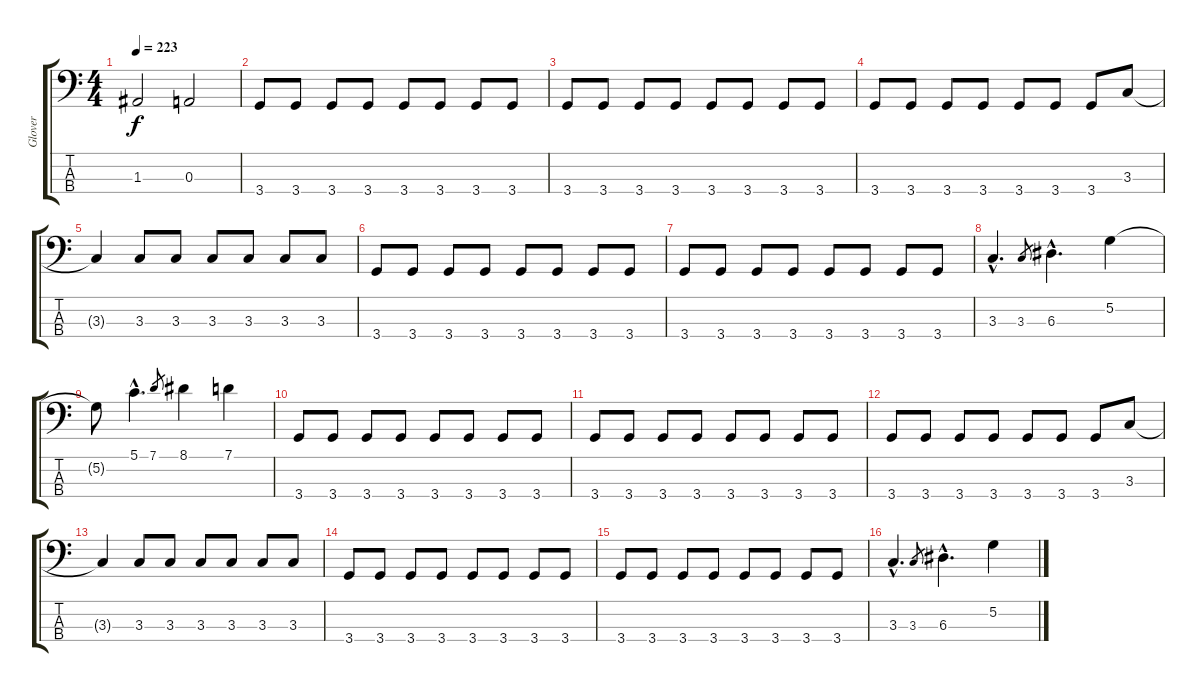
\track ("Glover" "Glover") {instrument electricbasspick}
\staff {score tabs}
\tuning (G2 D2 A1 E1) {hide}
\ts (4 4)
\tempo 223
\clef f4
\ks c
1.3.2{dy f} 0.3.2 |
3.4.8 3.4.8 3.4.8 3.4.8 3.4.8 3.4.8 3.4.8 3.4.8 |
3.4.8 3.4.8 3.4.8 3.4.8 3.4.8 3.4.8 3.4.8 3.4.8 |
3.4.8 3.4.8 3.4.8 3.4.8 3.4.8 3.4.8 3.4.8 3.3.8 |
3.3{t}.4 3.3.8 3.3.8 3.3.8 3.3.8 3.3.8 3.3.8 |
3.4.8 3.4.8 3.4.8 3.4.8 3.4.8 3.4.8 3.4.8 3.4.8 |
3.4.8 3.4.8 3.4.8 3.4.8 3.4.8 3.4.8 3.4.8 3.4.8 |
3.3{hac}.4{d} 3.3.8{gr} 6.3{hac}.4{d} 5.2.4 |
5.2{t}.8 5.1{hac}.4{d} 7.1.8{gr} 8.1.4 7.1.4 |
3.4.8 3.4.8 3.4.8 3.4.8 3.4.8 3.4.8 3.4.8 3.4.8 |
3.4.8 3.4.8 3.4.8 3.4.8 3.4.8 3.4.8 3.4.8 3.4.8 |
3.4.8 3.4.8 3.4.8 3.4.8 3.4.8 3.4.8 3.4.8 3.3.8 |
3.3{t}.4 3.3.8 3.3.8 3.3.8 3.3.8 3.3.8 3.3.8 |
3.4.8 3.4.8 3.4.8 3.4.8 3.4.8 3.4.8 3.4.8 3.4.8 |
3.4.8 3.4.8 3.4.8 3.4.8 3.4.8 3.4.8 3.4.8 3.4.8 |
3.3{hac}.4{d} 3.3.8{gr} 6.3{hac}.4{d} 5.2.4
